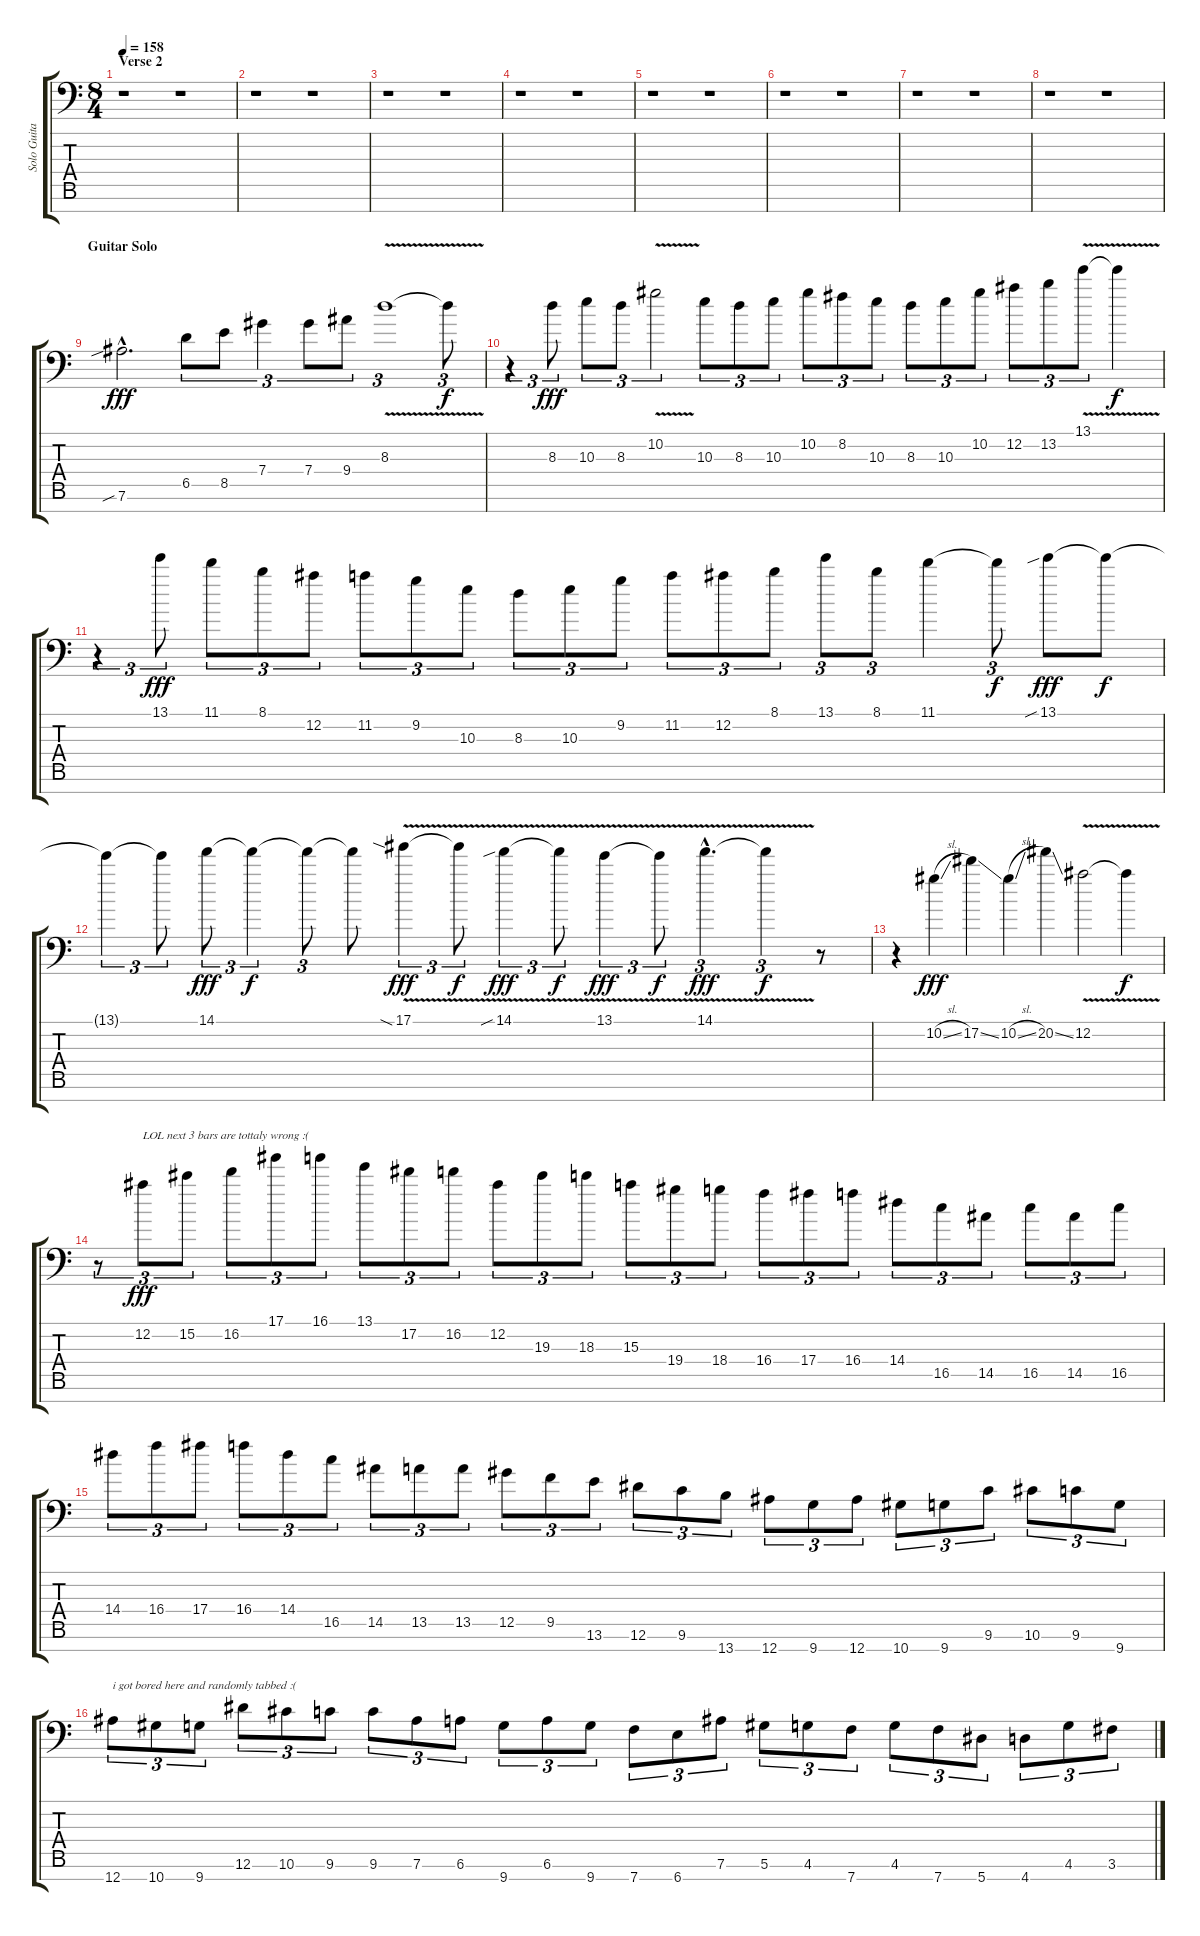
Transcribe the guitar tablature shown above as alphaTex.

\track ("Solo Guitar" "Solo Guita") {instrument distortionguitar}
\staff {score tabs}
\tuning (Eb4 Bb3 Gb3 Db3 Ab2 Eb2 Bb1) {hide}
\ts (8 4)
\section ("" "Verse 2")
\tempo 158
\clef f4
\ks c
r.1{dy f} r.1 |
r.1 r.1 |
r.1 r.1 |
r.1 r.1 |
r.1 r.1 |
r.1 r.1 |
r.1 r.1 |
r.1 r.1 |
\section ("" "Guitar Solo")
7.6{sib hac}.2{d dy fff} 6.5.8{tu (3 2)} 8.5.8{tu (3 2)} 7.4.4{tu (3 2)} 7.4.8{tu (3 2)} 9.4.8{tu (3 2)} 8.3{v}.1{tu (3 2)} 8.3{t}.8{tu (3 2) dy f} |
r.4{tu (3 2)} 8.3.8{tu (3 2) dy fff} 10.3.8{tu (3 2)} 8.3.8{tu (3 2)} 10.2{v}.2{tu (3 2)} 10.3.8{tu (3 2)} 8.3.8{tu (3 2)} 10.3.8{tu (3 2)} 10.2.8{tu (3 2)} 8.2.8{tu (3 2)} 10.3.8{tu (3 2)} 8.3.8{tu (3 2)} 10.3.8{tu (3 2)} 10.2.8{tu (3 2)} 12.2.8{tu (3 2)} 13.2.8{tu (3 2)} 13.1{v}.8{tu (3 2)} 13.1{t}.4{dy f} |
r.4{tu (3 2)} 13.1.8{tu (3 2) dy fff} 11.1.8{tu (3 2)} 8.1.8{tu (3 2)} 12.2.8{tu (3 2)} 11.2.8{tu (3 2)} 9.2.8{tu (3 2)} 10.3.8{tu (3 2)} 8.3.8{tu (3 2)} 10.3.8{tu (3 2)} 9.2.8{tu (3 2)} 11.2.8{tu (3 2)} 12.2.8{tu (3 2)} 8.1.8{tu (3 2)} 13.1.8{tu (3 2)} 8.1.8{tu (3 2)} 11.1.4 11.1{t}.8{tu (3 2) dy f} 13.1{sib}.8{dy fff} 13.1{t}.8{dy f} |
13.1{t}.4{tu (3 2)} 13.1{t}.8{tu (3 2)} 14.1.8{tu (3 2) dy fff} 14.1{t}.4{tu (3 2) dy f} 14.1{t}.8{tu (3 2)} 14.1{t}.8 17.1{v sia}.4{tu (3 2) dy fff} 17.1{t}.8{tu (3 2) dy f} 14.1{v sib}.4{tu (3 2) dy fff} 14.1{t}.8{tu (3 2) dy f} 13.1{v}.4{tu (3 2) dy fff} 13.1{t}.8{tu (3 2) dy f} 14.1{v hac}.4{d tu (3 2) dy fff} 14.1{t}.4{tu (3 2) dy f} r.8 |
r.4 10.2{sl}.4{dy fff} 17.2{ss}.4 10.2{sl}.4 20.2{ss}.4 12.2{v}.2 12.2{t}.4{dy f} |
r.8{tu (3 2)} 12.2.8{tu (3 2) txt "LOL next 3 bars are tottaly wrong :(" dy fff} 15.2.8{tu (3 2)} 16.2.8{tu (3 2)} 17.1.8{tu (3 2)} 16.1.8{tu (3 2)} 13.1.8{tu (3 2)} 17.2.8{tu (3 2)} 16.2.8{tu (3 2)} 12.2.8{tu (3 2)} 19.3.8{tu (3 2)} 18.3.8{tu (3 2)} 15.3.8{tu (3 2)} 19.4.8{tu (3 2)} 18.4.8{tu (3 2)} 16.4.8{tu (3 2)} 17.4.8{tu (3 2)} 16.4.8{tu (3 2)} 14.4.8{tu (3 2)} 16.5.8{tu (3 2)} 14.5.8{tu (3 2)} 16.5.8{tu (3 2)} 14.5.8{tu (3 2)} 16.5.8{tu (3 2)} |
14.4.8{tu (3 2)} 16.4.8{tu (3 2)} 17.4.8{tu (3 2)} 16.4.8{tu (3 2)} 14.4.8{tu (3 2)} 16.5.8{tu (3 2)} 14.5.8{tu (3 2)} 13.5.8{tu (3 2)} 13.5.8{tu (3 2)} 12.5.8{tu (3 2)} 9.5.8{tu (3 2)} 13.6.8{tu (3 2)} 12.6.8{tu (3 2)} 9.6.8{tu (3 2)} 13.7.8{tu (3 2)} 12.7.8{tu (3 2)} 9.7.8{tu (3 2)} 12.7.8{tu (3 2)} 10.7.8{tu (3 2)} 9.7.8{tu (3 2)} 9.6.8{tu (3 2)} 10.6.8{tu (3 2)} 9.6.8{tu (3 2)} 9.7.8{tu (3 2)} |
12.7.8{tu (3 2) txt "i got bored here and randomly tabbed :("} 10.7.8{tu (3 2)} 9.7.8{tu (3 2)} 12.6.8{tu (3 2)} 10.6.8{tu (3 2)} 9.6.8{tu (3 2)} 9.6.8{tu (3 2)} 7.6.8{tu (3 2)} 6.6.8{tu (3 2)} 9.7.8{tu (3 2)} 6.6.8{tu (3 2)} 9.7.8{tu (3 2)} 7.7.8{tu (3 2)} 6.7.8{tu (3 2)} 7.6.8{tu (3 2)} 5.6.8{tu (3 2)} 4.6.8{tu (3 2)} 7.7.8{tu (3 2)} 4.6.8{tu (3 2)} 7.7.8{tu (3 2)} 5.7.8{tu (3 2)} 4.7.8{tu (3 2)} 4.6.8{tu (3 2)} 3.6.8{tu (3 2)}
